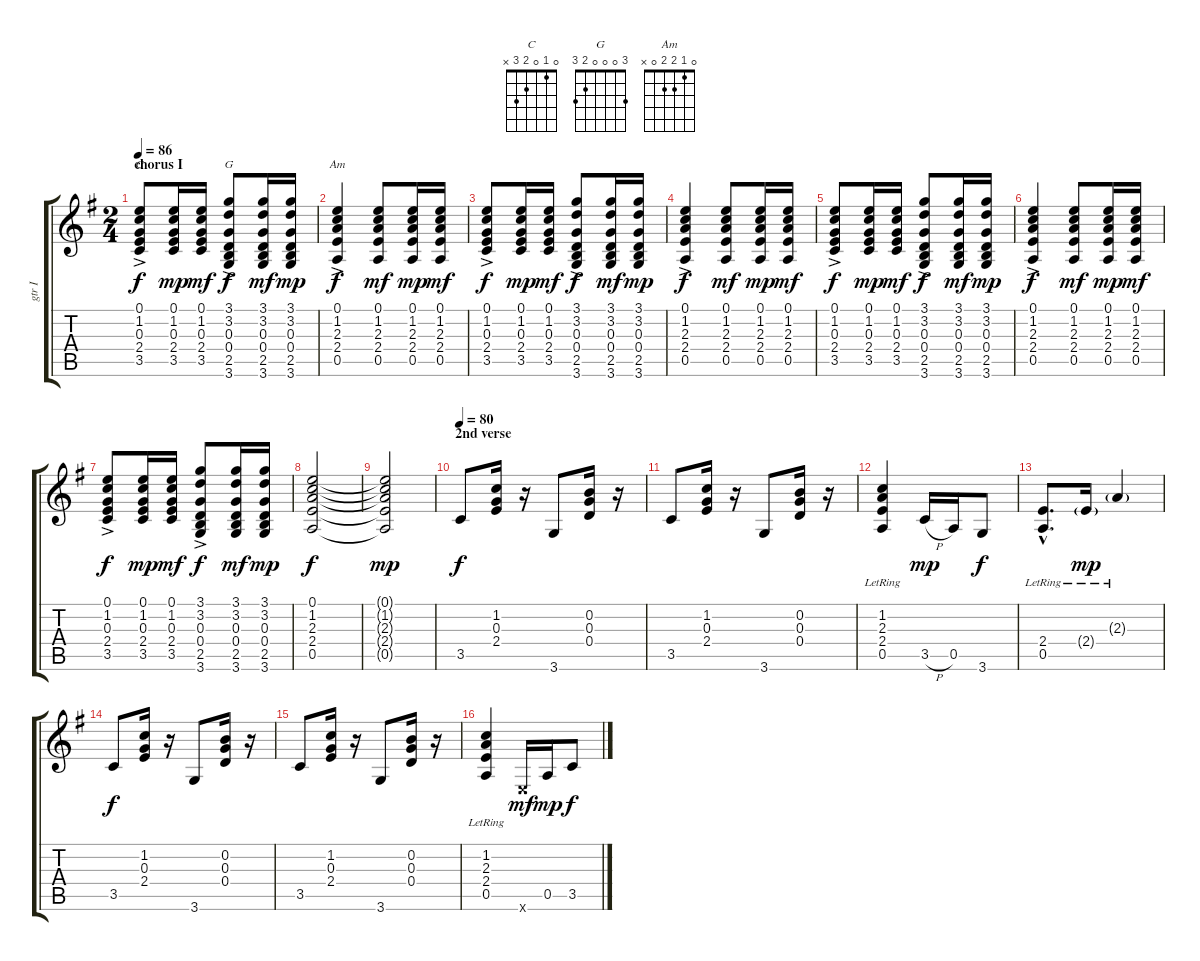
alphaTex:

\track ("gtr I" "gtr I") {instrument electricguitarclean}
\staff {score tabs}
\tuning (E4 B3 G3 D3 A2 E2) {hide}
\chord ("C" 0 1 0 2 3 x)
\chord ("G" 3 0 0 0 2 3)
\chord ("Am" 0 1 2 2 0 x)
\ts (2 4)
\section ("" "chorus I")
\tempo 86
\clef g2
\ks g
(0.1 1.2 0.3 2.4 3.5{ac}).8{ch "C" dy f} (0.1 1.2 0.3 2.4 3.5).16{dy mp} (0.1 1.2 0.3 2.4 3.5).16{dy mf} (3.1{ac} 3.2 0.3 0.4 2.5 3.6).8{ch "G" dy f} (3.1 3.2 0.3 0.4 2.5 3.6).16{dy mf} (3.1 3.2 0.3 0.4 2.5 3.6).16{dy mp} |
(0.1 1.2 2.3 2.4 0.5{ac}).4{ch "Am" dy f} (0.1 1.2 2.3 2.4 0.5).8{dy mf} (0.1 1.2 2.3 2.4 0.5).16{dy mp} (0.1 1.2 2.3 2.4 0.5).16{dy mf} |
(0.1 1.2 0.3 2.4 3.5{ac}).8{dy f} (0.1 1.2 0.3 2.4 3.5).16{dy mp} (0.1 1.2 0.3 2.4 3.5).16{dy mf} (3.1{ac} 3.2 0.3 0.4 2.5 3.6).8{dy f} (3.1 3.2 0.3 0.4 2.5 3.6).16{dy mf} (3.1 3.2 0.3 0.4 2.5 3.6).16{dy mp} |
(0.1 1.2 2.3 2.4 0.5{ac}).4{dy f} (0.1 1.2 2.3 2.4 0.5).8{dy mf} (0.1 1.2 2.3 2.4 0.5).16{dy mp} (0.1 1.2 2.3 2.4 0.5).16{dy mf} |
(0.1 1.2 0.3 2.4 3.5{ac}).8{dy f} (0.1 1.2 0.3 2.4 3.5).16{dy mp} (0.1 1.2 0.3 2.4 3.5).16{dy mf} (3.1{ac} 3.2 0.3 0.4 2.5 3.6).8{dy f} (3.1 3.2 0.3 0.4 2.5 3.6).16{dy mf} (3.1 3.2 0.3 0.4 2.5 3.6).16{dy mp} |
(0.1 1.2 2.3 2.4 0.5{ac}).4{dy f} (0.1 1.2 2.3 2.4 0.5).8{dy mf} (0.1 1.2 2.3 2.4 0.5).16{dy mp} (0.1 1.2 2.3 2.4 0.5).16{dy mf} |
(0.1 1.2 0.3 2.4 3.5{ac}).8{dy f} (0.1 1.2 0.3 2.4 3.5).16{dy mp} (0.1 1.2 0.3 2.4 3.5).16{dy mf} (3.1{ac} 3.2 0.3 0.4 2.5 3.6).8{dy f} (3.1 3.2 0.3 0.4 2.5 3.6).16{dy mf} (3.1 3.2 0.3 0.4 2.5 3.6).16{dy mp} |
(0.1 1.2 2.3 2.4 0.5).2{dy f} |
(0.1{t} 1.2{t} 2.3{t} 2.4{t} 0.5{t}).2{dy mp} |
\section ("" "2nd verse")
\tempo 80
3.5.8{dy f} (1.2 0.3 2.4).16 r.16 3.6.8 (0.2 0.3 0.4).16 r.16 |
3.5.8 (1.2 0.3 2.4).16 r.16 3.6.8 (0.2 0.3 0.4).16 r.16 |
(1.2{lr} 2.3{lr} 2.4{lr} 0.5).4 3.5{h}.16{dy mp} 0.5.16 3.6.8{dy f} |
(2.4{hac lr} 0.5{hac lr}).8{d} 2.4{g lr}.16{dy mp} 2.3{g lr}.4 |
3.5.8{dy f} (1.2 0.3 2.4).16 r.16 3.6.8 (0.2 0.3 0.4).16 r.16 |
3.5.8 (1.2 0.3 2.4).16 r.16 3.6.8 (0.2 0.3 0.4).16 r.16 |
(1.2{lr} 2.3{lr} 2.4{lr} 0.5).4 0.6{x}.16{dy mf} 0.5.16{dy mp} 3.5.8{dy f}
